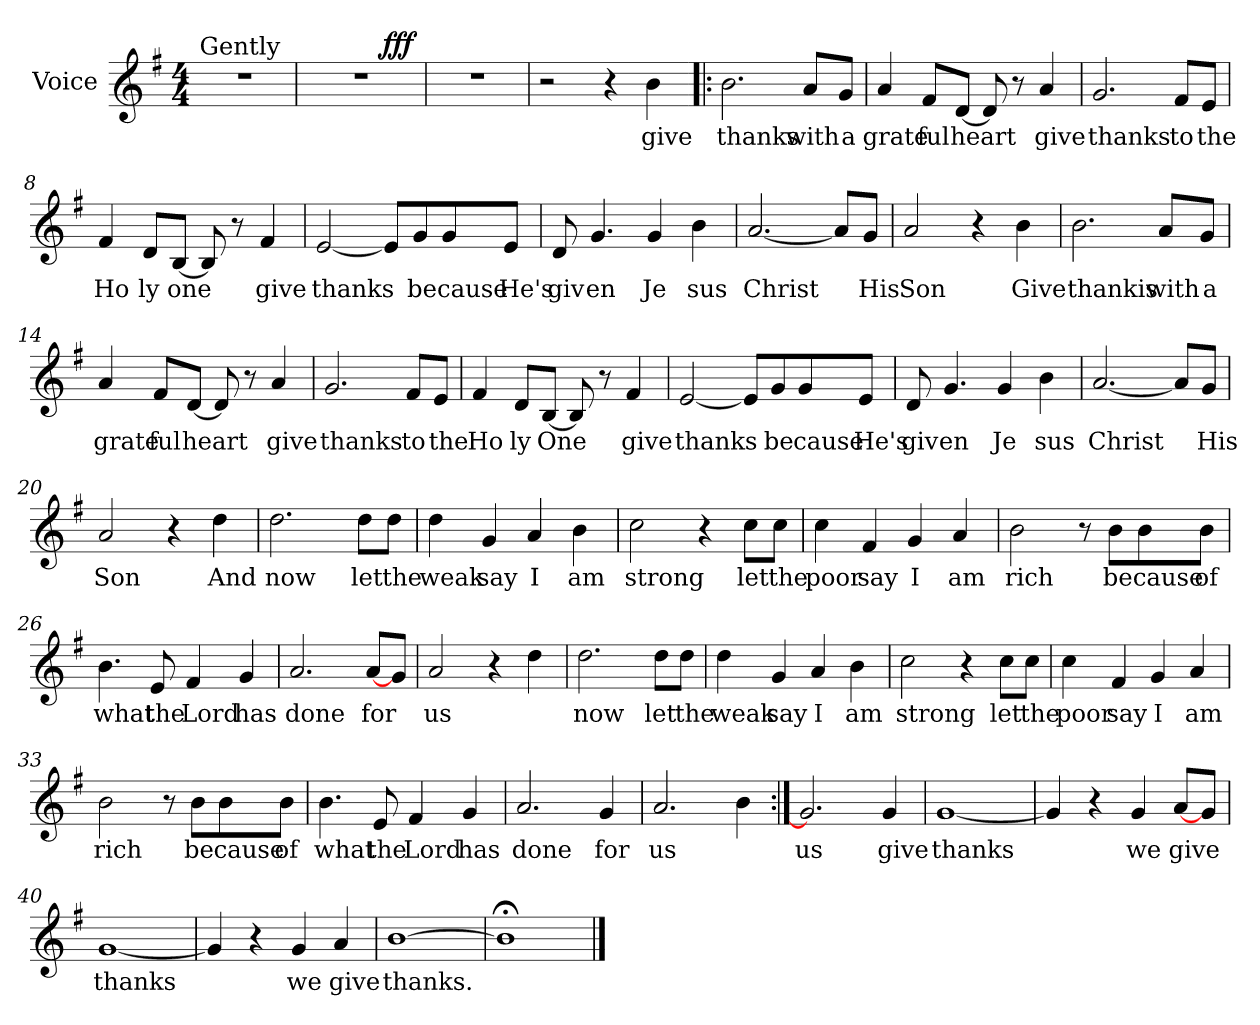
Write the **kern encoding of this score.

**kern	**text	**dynam
*part1	*part1	*part1
*staff1	*staff1	*staff1
*I"Voice	*	*
*I'V	*	*
*clefG2	*	*
*k[f#]	*	*
*G:	*	*
*M4/4	*	*
*MM80	*	*
=1	=1	=1
!LO:TX:a:t=Gently	!	!
1r	.	.
=2	=2	=2
*^	*	*
1r	2.ryy	.	.
!	!	!	!LO:DY:b
.	4ryy	.	fff
*v	*v	*	*
=3	=3	=3
1r	.	.
=4	=4	=4
2r	.	.
4r	.	.
!	!LO:LY:b	!
4b\	give	.
=5!|:	=5!|:	=5!|:
!	!LO:LY:b	!
2.b\	thanks	.
!	!LO:LY:b	!
8a/L	with	.
!	!LO:LY:b	!
8g/J	a	.
=6	=6	=6
!	!LO:LY:b	!
4a/	grate	.
!	!LO:LY:b	!
8f#/L	ful	.
!	!LO:LY:b	!
[8d/J	heart	.
8d/]	.	.
8r	.	.
!	!LO:LY:b	!
4a/	give	.
!!LO:LB:g=z
=7	=7	=7
!	!LO:LY:b	!
2.g/	thanks	.
!	!LO:LY:b	!
8f#/L	to	.
!	!LO:LY:b	!
8e/J	the	.
=8	=8	=8
!	!LO:LY:b	!
4f#/	Ho	.
!	!LO:LY:b	!
8d/L	ly	.
!	!LO:LY:b	!
[8B/J	one	.
8B/]	.	.
8r	.	.
!	!LO:LY:b	!
4f#/	give	.
=9	=9	=9
!	!LO:LY:b	!
[2e/	thanks	.
8e/L]	.	.
!	!LO:LY:b	!
8g/	be	.
!	!LO:LY:b	!
8g/	cause	.
!	!LO:LY:b	!
8e/J	He's	.
=10	=10	=10
!	!LO:LY:b	!
8d/	giv	.
!	!LO:LY:b	!
4.g/	en	.
!	!LO:LY:b	!
4g/	Je	.
!	!LO:LY:b	!
4b\	sus	.
=11	=11	=11
!	!LO:LY:b	!
[2.a/	Christ	.
8a/L]	.	.
!	!LO:LY:b	!
8g/J	His	.
!!LO:LB:g=z
=12	=12	=12
!	!LO:LY:b	!
2a/	Son	.
4r	.	.
!	!LO:LY:b	!
4b\	Give	.
=13	=13	=13
!	!LO:LY:b	!
2.b\	thankis	.
!	!LO:LY:b	!
8a/L	with	.
!	!LO:LY:b	!
8g/J	a	.
=14	=14	=14
!	!LO:LY:b	!
4a/	grate	.
!	!LO:LY:b	!
8f#/L	ful	.
!	!LO:LY:b	!
[8d/J	heart	.
8d/]	.	.
8r	.	.
!	!LO:LY:b	!
4a/	give	.
=15	=15	=15
!	!LO:LY:b	!
2.g/	thanks	.
!	!LO:LY:b	!
8f#/L	to	.
!	!LO:LY:b	!
8e/J	the	.
=16	=16	=16
!	!LO:LY:b	!
4f#/	Ho	.
!	!LO:LY:b	!
8d/L	ly	.
!	!LO:LY:b	!
[8B/J	One	.
8B/]	.	.
8r	.	.
!	!LO:LY:b	!
4f#/	give	.
!!LO:LB:g=z
=17	=17	=17
!	!LO:LY:b	!
[2e/	thanks	.
8e/L]	.	.
!	!LO:LY:b	!
8g/	be	.
!	!LO:LY:b	!
8g/	cause	.
!	!LO:LY:b	!
8e/J	He's	.
=18	=18	=18
!	!LO:LY:b	!
8d/	giv	.
!	!LO:LY:b	!
4.g/	en	.
!	!LO:LY:b	!
4g/	Je	.
!	!LO:LY:b	!
4b\	sus	.
=19	=19	=19
!	!LO:LY:b	!
[2.a/	Christ	.
8a/L]	.	.
!	!LO:LY:b	!
8g/J	His	.
=20	=20	=20
!	!LO:LY:b	!
2a/	Son	.
4r	.	.
!	!LO:LY:b	!
4dd\	And	.
=21	=21	=21
!	!LO:LY:b	!
2.dd\	now	.
!	!LO:LY:b	!
8dd\L	let	.
!	!LO:LY:b	!
8dd\J	the	.
!!LO:LB:g=z
=22	=22	=22
!	!LO:LY:b	!
4dd\	weak	.
!	!LO:LY:b	!
4g/	say	.
!	!LO:LY:b	!
4a/	I	.
!	!LO:LY:b	!
4b\	am	.
=23	=23	=23
!	!LO:LY:b	!
2cc\	strong	.
4r	.	.
!	!LO:LY:b	!
8cc\L	let	.
!	!LO:LY:b	!
8cc\J	the	.
=24	=24	=24
!	!LO:LY:b	!
4cc\	poor	.
!	!LO:LY:b	!
4f#/	say	.
!	!LO:LY:b	!
4g/	I	.
!	!LO:LY:b	!
4a/	am	.
=25	=25	=25
!	!LO:LY:b	!
2b\	rich	.
8r	.	.
!	!LO:LY:b	!
8b\L	be	.
!	!LO:LY:b	!
8b\	cause	.
!	!LO:LY:b	!
8b\J	of	.
=26	=26	=26
!	!LO:LY:b	!
4.b\	what	.
!	!LO:LY:b	!
8e/	the	.
!	!LO:LY:b	!
4f#/	Lord	.
!	!LO:LY:b	!
4g/	has	.
!!LO:LB:g=z
=27	=27	=27
!	!LO:LY:b	!
2.a/	done	.
!	!LO:LY:b	!
[8a/L	for	.
8g/J	.	.
=28	=28	=28
!	!LO:LY:b	!
2a/	us	.
4r	.	.
4dd\	.	.
=29	=29	=29
!	!LO:LY:b	!
2.dd\	now	.
!	!LO:LY:b	!
8dd\L	let	.
!	!LO:LY:b	!
8dd\J	the	.
=30	=30	=30
!	!LO:LY:b	!
4dd\	weak	.
!	!LO:LY:b	!
4g/	say	.
!	!LO:LY:b	!
4a/	I	.
!	!LO:LY:b	!
4b\	am	.
=31	=31	=31
!	!LO:LY:b	!
2cc\	strong	.
4r	.	.
!	!LO:LY:b	!
8cc\L	let	.
!	!LO:LY:b	!
8cc\J	the	.
=32	=32	=32
!	!LO:LY:b	!
4cc\	poor	.
!	!LO:LY:b	!
4f#/	say	.
!	!LO:LY:b	!
4g/	I	.
!	!LO:LY:b	!
4a/	am	.
!!LO:LB:g=z
=33	=33	=33
!	!LO:LY:b	!
2b\	rich	.
8r	.	.
!	!LO:LY:b	!
8b\L	be	.
!	!LO:LY:b	!
8b\	cause	.
!	!LO:LY:b	!
8b\J	of	.
=34	=34	=34
!	!LO:LY:b	!
4.b\	what	.
!	!LO:LY:b	!
8e/	the	.
!	!LO:LY:b	!
4f#/	Lord	.
!	!LO:LY:b	!
4g/	has	.
=35	=35	=35
!	!LO:LY:b	!
2.a/	done	.
!	!LO:LY:b	!
4g/	for	.
=36	=36	=36
!	!LO:LY:b	!
2.a/	us	.
4b\	.	.
=37:|!	=37:|!	=37:|!
!	!LO:LY:b	!
2.g/]	us	.
!	!LO:LY:b	!
4g/	give	.
=38	=38	=38
!	!LO:LY:b	!
[1g	thanks	.
!!LO:LB:g=z
=39	=39	=39
4g/]	.	.
4r	.	.
!	!LO:LY:b	!
4g/	we	.
!	!LO:LY:b	!
[8a/L	give	.
8g/J	.	.
=40	=40	=40
!	!LO:LY:b	!
[1g	thanks	.
=41	=41	=41
4g/]	.	.
4r	.	.
!	!LO:LY:b	!
4g/	we	.
!	!LO:LY:b	!
4a/	give	.
=42	=42	=42
!	!LO:LY:b	!
[1b	thanks.	.
=43	=43	=43
1b;<]	.	.
==	==	==
*-	*-	*-
